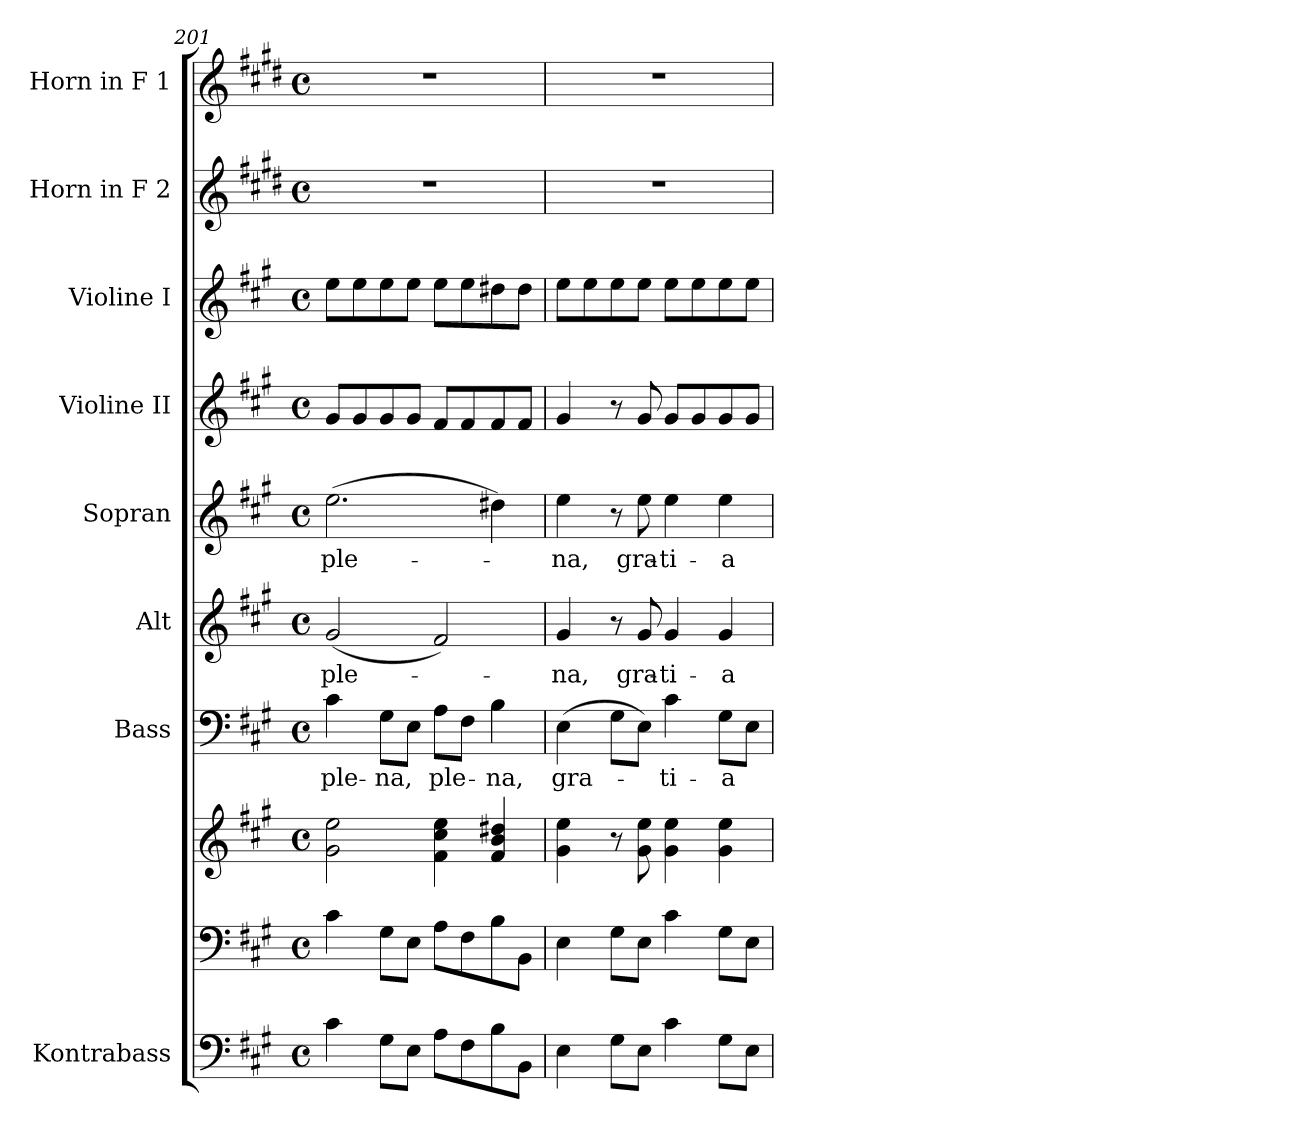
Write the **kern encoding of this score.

**kern	**kern	**kern	**kern	**text	**kern	**text	**kern	**text	**kern	**kern	**kern	**kern
*part9	*part8	*part8	*part7	*part7	*part6	*part6	*part5	*part5	*part4	*part3	*part2	*part1
*staff10	*staff9	*staff8	*staff7	*staff7	*staff6	*staff6	*staff5	*staff5	*staff4	*staff3	*staff2	*staff1
*I"Kontrabass	*	*	*I"Bass	*	*I"Alt	*	*I"Sopran	*	*I"Violine II	*I"Violine I	*I"Horn in F 2	*I"Horn in F 1
*I'Kb.	*	*	*I'B.	*	*I'A.	*	*I'S.	*	*I'Vl. II	*I'Vl. I	*	*
*clefF4	*clefF4	*clefG2	*clefF4	*	*clefG2	*	*clefG2	*	*clefG2	*clefG2	*clefG2	*clefG2
*ITrd7c12	*	*	*	*	*	*	*	*	*	*	*ITrd4c7	*ITrd4c7
*k[f#c#g#]	*k[f#c#g#]	*k[f#c#g#]	*k[f#c#g#]	*	*k[f#c#g#]	*	*k[f#c#g#]	*	*k[f#c#g#]	*k[f#c#g#]	*k[f#c#g#]	*k[f#c#g#]
*A:	*A:	*A:	*A:	*	*A:	*	*A:	*	*A:	*A:	*A:	*A:
*M4/4	*M4/4	*M4/4	*M4/4	*	*M4/4	*	*M4/4	*	*M4/4	*M4/4	*M4/4	*M4/4
*met(c)	*met(c)	*met(c)	*met(c)	*	*met(c)	*	*met(c)	*	*met(c)	*met(c)	*met(c)	*met(c)
=201	=201	=201	=201	=201	=201	=201	=201	=201	=201	=201	=201	=201
!	!	!	!	!LO:LY:b	!	!LO:LY:b	!	!LO:LY:b	!	!	!	!
4C#\	4c#\	2g#\ 2ee\	4c#\	ple-	(<2g#/	ple-	(>2.ee\	ple-	8g#/L	8ee\L	1r	1r
.	.	.	.	.	.	.	.	.	8g#/	8ee\	.	.
!	!	!	!	!LO:LY:b	!	!	!	!	!	!	!	!
8GG#\L	8G#\L	.	8G#\L	-na,	.	.	.	.	8g#/	8ee\	.	.
8EE\J	8E\J	.	8E\J	.	.	.	.	.	8g#/J	8ee\J	.	.
!	!	!	!	!LO:LY:b	!	!	!	!	!	!	!	!
8AA\L	8A\L	4f#\ 4cc#\ 4ee\	8A\L	ple-	2f#/)	.	.	.	8f#/L	8ee\L	.	.
8FF#\	8F#\	.	8F#\J	.	.	.	.	.	8f#/	8ee\	.	.
!	!	!	!	!LO:LY:b	!	!	!	!	!	!	!	!
8BB\	8B\	4f#/ 4b/ 4dd#X/	4B\	-na,	.	.	4dd#X\)	.	8f#/	8dd#X\	.	.
8BBB\J	8BB\J	.	.	.	.	.	.	.	8f#/J	8dd#\J	.	.
=202	=202	=202	=202	=202	=202	=202	=202	=202	=202	=202	=202	=202
!	!	!	!	!LO:LY:b	!	!LO:LY:b	!	!LO:LY:b	!	!	!	!
4EE\	4E\	4g#\ 4ee\	(>4E\	gra-	4g#/	-na,	4ee\	-na,	4g#/	8ee\L	1r	1r
.	.	.	.	.	.	.	.	.	.	8ee\	.	.
8GG#\L	8G#\L	8r	8G#\L	.	8r	.	8r	.	8r	8ee\	.	.
!	!	!	!	!	!	!LO:LY:b	!	!LO:LY:b	!	!	!	!
8EE\J	8E\J	8g#\ 8ee\	8E\J)	.	8g#/	gra-	8ee\	gra-	8g#/	8ee\J	.	.
!	!	!	!	!LO:LY:b	!	!LO:LY:b	!	!LO:LY:b	!	!	!	!
4C#\	4c#\	4g#\ 4ee\	4c#\	-ti-	4g#/	-ti-	4ee\	-ti-	8g#/L	8ee\L	.	.
.	.	.	.	.	.	.	.	.	8g#/	8ee\	.	.
!	!	!	!	!LO:LY:b	!	!LO:LY:b	!	!LO:LY:b	!	!	!	!
8GG#\L	8G#\L	4g#\ 4ee\	8G#\L	-a	4g#/	-a	4ee\	-a	8g#/	8ee\	.	.
8EE\J	8E\J	.	8E\J	.	.	.	.	.	8g#/J	8ee\J	.	.
=	=	=	=	=	=	=	=	=	=	=	=	=
*-	*-	*-	*-	*-	*-	*-	*-	*-	*-	*-	*-	*-
